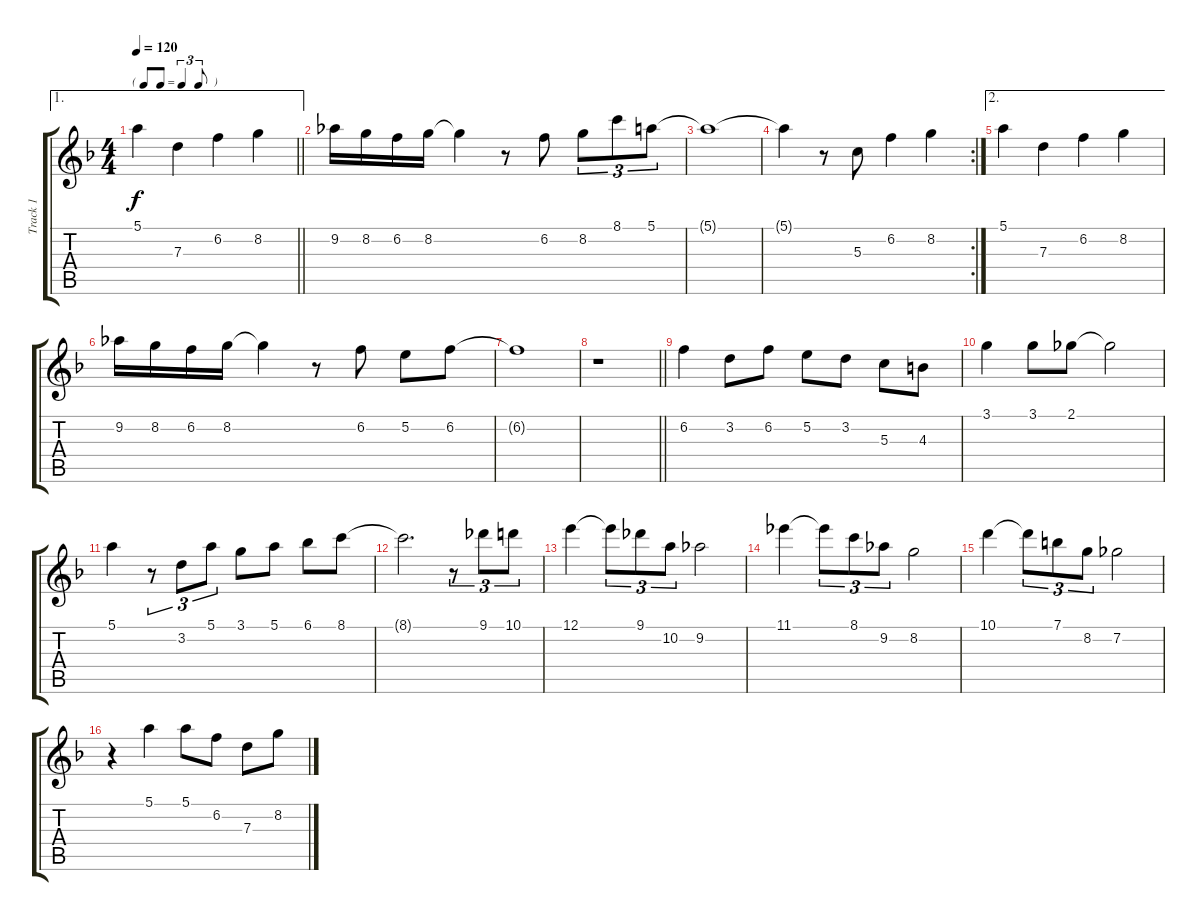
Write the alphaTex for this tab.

\track ("Track 1" "Track 1") {instrument acousticguitarsteel}
\staff {score tabs}
\tuning (E4 B3 G3 D3 A2 E2) {hide}
\ae 1
\ts (4 4)
\tf triplet8th
\tempo 120
\clef g2
\barLineRight lightlight
\ks f
5.1.4{dy f} 7.3.4 6.2.4 8.2.4 |
9.2.16 8.2.16 6.2.16 8.2.16 8.2{t}.4 r.8 6.2.8 8.2.8{tu (3 2)} 8.1.8{tu (3 2)} 5.1.8{tu (3 2)} |
5.1{t}.1 |
\rc 2
5.1{t}.4 r.8 5.3.8 6.2.4 8.2.4 |
\ae 2
5.1.4 7.3.4 6.2.4 8.2.4 |
9.2.16 8.2.16 6.2.16 8.2.16 8.2{t}.4 r.8 6.2.8 5.2.8 6.2.8 |
6.2{t}.1 |
\barLineRight lightlight
r.1 |
6.2.4 3.2.8 6.2.8 5.2.8 3.2.8 5.3.8 4.3.8 |
3.1.4 3.1.8 2.1.8 2.1{t}.2 |
5.1.4 r.8{tu (3 2)} 3.2.8{tu (3 2)} 5.1.8{tu (3 2)} 3.1.8 5.1.8 6.1.8 8.1.8 |
8.1{t}.2{d} r.8{tu (3 2)} 9.1.8{tu (3 2)} 10.1.8{tu (3 2)} |
12.1.4 12.1{t}.8{tu (3 2)} 9.1.8{tu (3 2)} 10.2.8{tu (3 2)} 9.2.2 |
11.1.4 11.1{t}.8{tu (3 2)} 8.1.8{tu (3 2)} 9.2.8{tu (3 2)} 8.2.2 |
10.1.4 10.1{t}.8{tu (3 2)} 7.1.8{tu (3 2)} 8.2.8{tu (3 2)} 7.2.2 |
r.4 5.1.4 5.1.8 6.2.8 7.3.8 8.2.8
